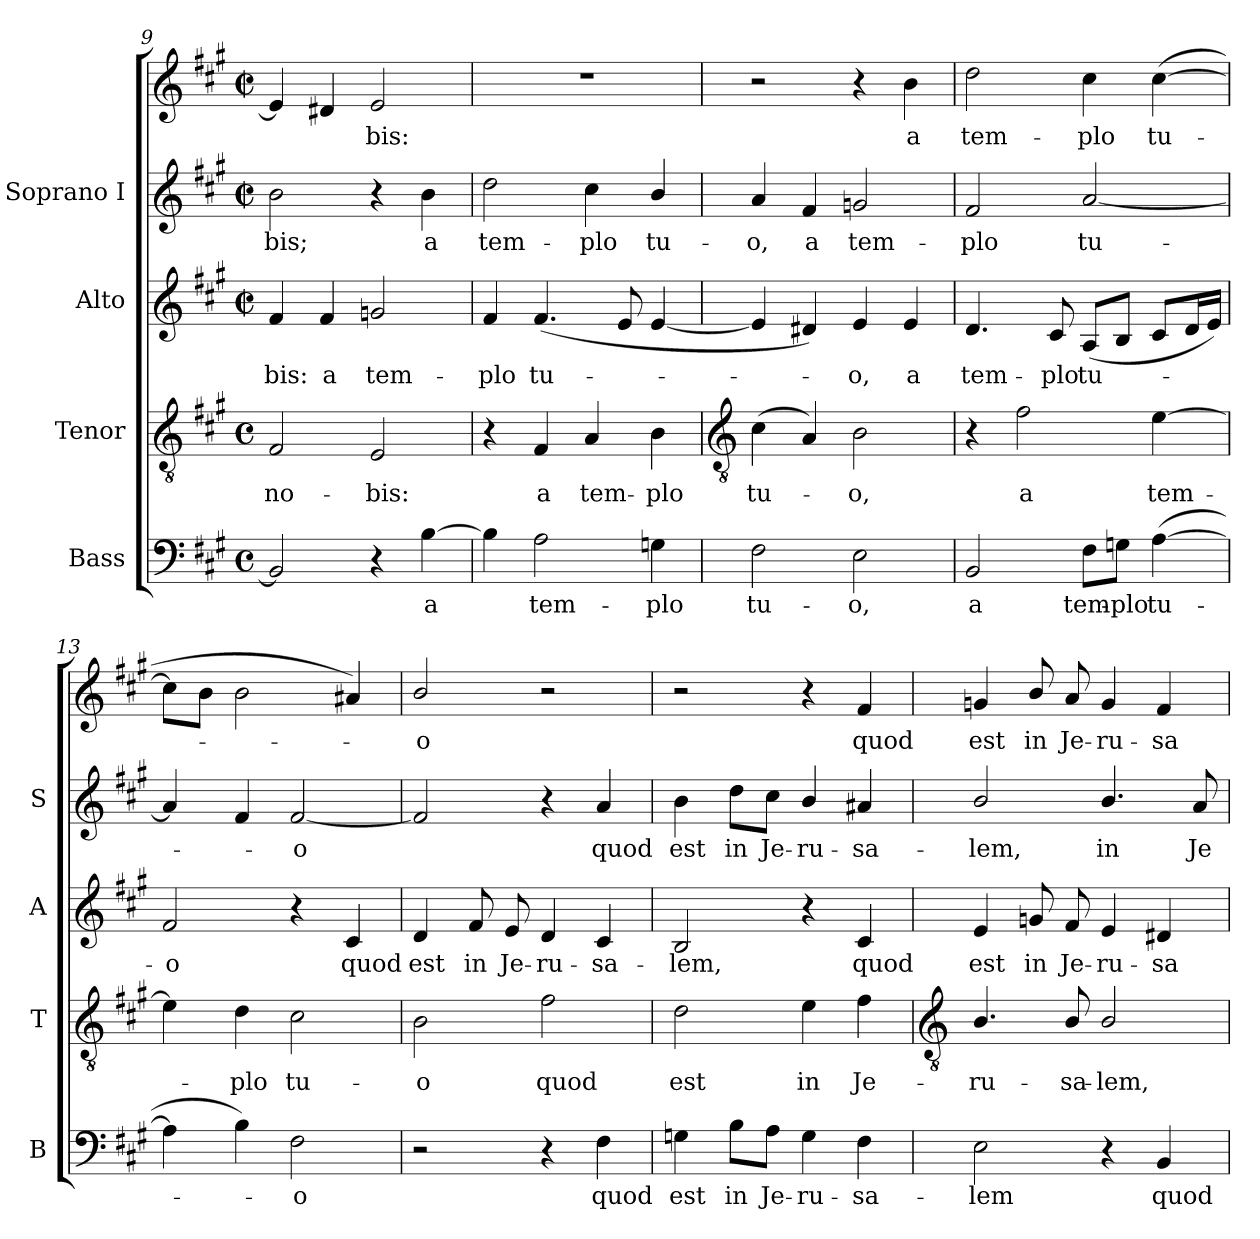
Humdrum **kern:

**kern	**text	**kern	**text	**kern	**text	**kern	**text	**kern	**text
*part4	*part4	*part3	*part3	*part2	*part2	*part1	*part1	*part1	*part1
*staff5	*staff5	*staff4	*staff4	*staff3	*staff3	*staff2	*staff2	*staff1	*staff1
*I"Bass	*	*I"Tenor	*	*I"Alto	*	*I"Soprano I	*	*	*
*I'B	*	*I'T	*	*I'A	*	*I'S	*	*	*
*clefF4	*	*clefGv2	*	*clefG2	*	*clefG2	*	*clefG2	*
*k[f#c#g#]	*	*k[f#c#g#]	*	*k[f#c#g#]	*	*k[f#c#g#]	*	*k[f#c#g#]	*
*A:	*	*A:	*	*A:	*	*A:	*	*A:	*
*M4/4	*	*M4/4	*	*M2/2	*	*M2/2	*	*M2/2	*
*met(c)	*	*met(c)	*	*met(c|)	*	*met(c|)	*	*met(c|)	*
=9	=9	=9	=9	=9	=9	=9	=9	=9	=9
!	!	!	!LO:LY:b	!	!LO:LY:b	!	!LO:LY:b	!	!
2BB]	.	2F#	no-	4f#	bis:	2b	bis;	4e]	.
!	!	!	!	!	!LO:LY:b	!	!	!	!
.	.	.	.	4f#	a	.	.	4d#X	.
!	!	!	!LO:LY:b	!	!LO:LY:b	!	!	!	!LO:LY:b
4r	.	2E	-bis:	2gn	tem-	4r	.	2e	-bis:
!	!LO:LY:b	!	!	!	!	!	!LO:LY:b	!	!
[4B	a	.	.	.	.	4b	a	.	.
=10	=10	=10	=10	=10	=10	=10	=10	=10	=10
!	!	!	!	!	!LO:LY:b	!	!LO:LY:b	!	!
4B]	.	4r	.	4f#	-plo	2dd	tem-	1r	.
!	!LO:LY:b	!	!LO:LY:b	!	!LO:LY:b	!	!	!	!
2A	tem-	4F#	a	(<4.f#	tu-	.	.	.	.
!	!	!	!LO:LY:b	!	!	!	!LO:LY:b	!	!
.	.	4A	tem-	.	.	4cc#	-plo	.	.
.	.	.	.	8e	.	.	.	.	.
!	!LO:LY:b	!	!LO:LY:b	!	!	!	!LO:LY:b	!	!
4Gn	-plo	4B	-plo	[4e	.	4b/	tu-	.	.
!!LO:LB:g=z
=11	=11	=11	=11	=11	=11	=11	=11	=11	=11
*	*	*clefGv2	*	*	*	*	*	*	*
!	!LO:LY:b	!	!LO:LY:b	!	!	!	!LO:LY:b	!	!
2F#	tu-	(<4c#	tu-	4e]	.	4a	o,	2r	.
!	!	!	!	!	!	!	!LO:LY:b	!	!
.	.	4A)	.	4d#X)	.	4f#	a	.	.
!	!LO:LY:b	!	!LO:LY:b	!	!LO:LY:b	!	!LO:LY:b	!	!
2E	-o,	2B	o,	4e	o,	2gn	tem-	4r	.
!	!	!	!	!	!LO:LY:b	!	!	!	!LO:LY:b
.	.	.	.	4e	a	.	.	4b	-a
=12	=12	=12	=12	=12	=12	=12	=12	=12	=12
!	!LO:LY:b	!	!	!	!LO:LY:b	!	!LO:LY:b	!	!LO:LY:b
2BB	a	4r	.	4.d	tem-	2f#	plo	2dd	-tem-
!	!	!	!LO:LY:b	!	!	!	!	!	!
.	.	2f#	a	.	.	.	.	.	.
!	!	!	!	!	!LO:LY:b	!	!	!	!
.	.	.	.	8c#	-plo	.	.	.	.
!	!LO:LY:b	!	!	!	!LO:LY:b	!	!LO:LY:b	!	!LO:LY:b
8F#\L	tem-	.	.	(<8AL	tu-	[2a	tu-	4cc#	-plo
!	!LO:LY:b	!	!	!	!	!	!	!	!
8Gn\J	-plo	.	.	8BJ	.	.	.	.	.
!	!LO:LY:b	!	!LO:LY:b	!	!	!	!	!	!LO:LY:b
(>[4A	tu-	[4e	tem-	8c#L	.	.	.	(>[4cc#	tu-
.	.	.	.	16dL	.	.	.	.	.
.	.	.	.	16eJJ)	.	.	.	.	.
=13	=13	=13	=13	=13	=13	=13	=13	=13	=13
!	!	!	!	!	!LO:LY:b	!	!	!	!
4A]	.	4e]	.	2f#	o	4a]	.	8cc#L]	.
.	.	.	.	.	.	.	.	8bJ	.
!	!	!	!LO:LY:b	!	!	!	!	!	!
4B)	.	4d	plo	.	.	4f#	.	2b	.
!	!LO:LY:b	!	!LO:LY:b	!	!	!	!LO:LY:b	!	!
2F#	o	2c#	tu-	4r	.	[2f#	o	.	.
!	!	!	!	!	!LO:LY:b	!	!	!	!
.	.	.	.	4c#	quod	.	.	4a#X)	.
=14	=14	=14	=14	=14	=14	=14	=14	=14	=14
!	!	!	!LO:LY:b	!	!LO:LY:b	!	!	!	!LO:LY:b
2r	.	2B	-o	4d	est	2f#]	.	2b/	o
!	!	!	!	!	!LO:LY:b	!	!	!	!
.	.	.	.	8f#	in	.	.	.	.
!	!	!	!	!	!LO:LY:b	!	!	!	!
.	.	.	.	8e	Je-	.	.	.	.
!	!	!	!LO:LY:b	!	!LO:LY:b	!	!	!	!
4r	.	2f#	quod	4d	-ru-	4r	.	2r	.
!	!LO:LY:b	!	!	!	!LO:LY:b	!	!LO:LY:b	!	!
4F#	quod	.	.	4c#	-sa-	4a	quod	.	.
=15	=15	=15	=15	=15	=15	=15	=15	=15	=15
!	!LO:LY:b	!	!LO:LY:b	!	!LO:LY:b	!	!LO:LY:b	!	!
4Gn	est	2d	est	2B	-lem,	4b	est	2r	.
!	!LO:LY:b	!	!	!	!	!	!LO:LY:b	!	!
8B\L	in	.	.	.	.	8dd\L	in	.	.
!	!LO:LY:b	!	!	!	!	!	!LO:LY:b	!	!
8A\J	Je-	.	.	.	.	8cc#\J	Je-	.	.
!	!LO:LY:b	!	!LO:LY:b	!	!	!	!LO:LY:b	!	!
4G	-ru-	4e	in	4r	.	4b/	-ru-	4r	.
!	!LO:LY:b	!	!LO:LY:b	!	!LO:LY:b	!	!LO:LY:b	!	!LO:LY:b
4F#	-sa-	4f#	Je-	4c#	quod	4a#X	-sa-	4f#	quod
!!LO:LB:g=z
=16	=16	=16	=16	=16	=16	=16	=16	=16	=16
*	*	*clefGv2	*	*	*	*	*	*	*
!	!LO:LY:b	!	!LO:LY:b	!	!LO:LY:b	!	!LO:LY:b	!	!LO:LY:b
2E	-lem	4.B/	-ru-	4e	est	2b/	-lem,	4gn	-est
!	!	!	!	!	!LO:LY:b	!	!	!	!LO:LY:b
.	.	.	.	8gn	in	.	.	8b/	in
!	!	!	!LO:LY:b	!	!LO:LY:b	!	!	!	!LO:LY:b
.	.	8B/	-sa-	8f#	Je-	.	.	8a	Je-
!	!	!	!LO:LY:b	!	!LO:LY:b	!	!LO:LY:b	!	!LO:LY:b
4r	.	2B/	-lem,	4e	-ru-	4.b/	in	4g	-ru-
!	!LO:LY:b	!	!	!	!LO:LY:b	!	!	!	!LO:LY:b
4BB	quod	.	.	4d#X	-sa-	.	.	4f#	-sa-
!	!	!	!	!	!	!	!LO:LY:b	!	!
.	.	.	.	.	.	8a	Je-	.	.
=	=	=	=	=	=	=	=	=	=
*-	*-	*-	*-	*-	*-	*-	*-	*-	*-
